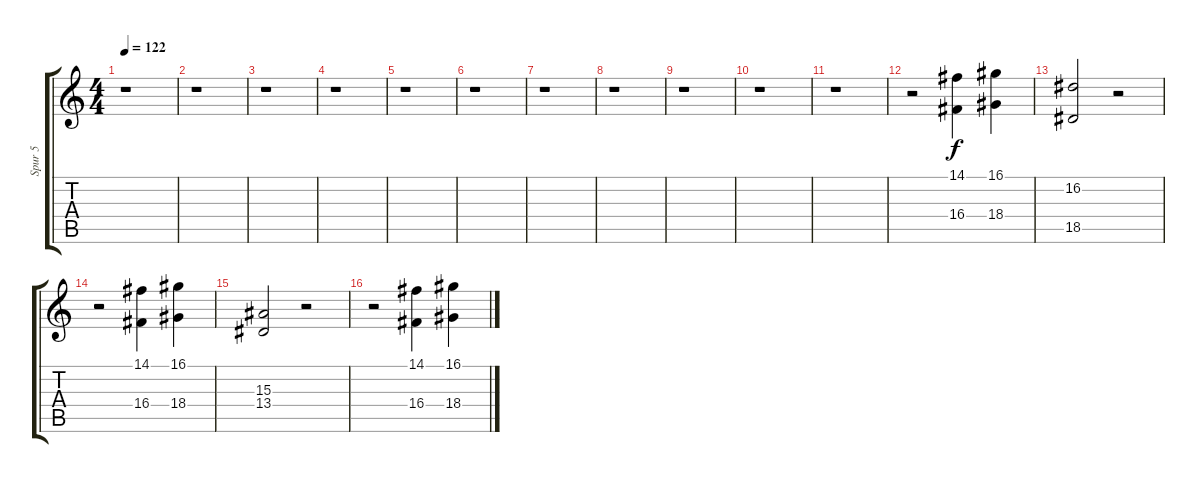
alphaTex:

\track ("Spur 5" "Spur 5") {instrument stringensemble2}
\staff {score tabs}
\tuning (E4 B3 G3 D3 A2 E2) {hide}
\ts (4 4)
\tempo 122
\clef g2
\ks c
r.1{dy f instrument stringensemble2} |
r.1 |
r.1 |
r.1 |
r.1 |
r.1 |
r.1 |
r.1 |
r.1 |
r.1 |
r.1 |
r.2 (14.1 16.4).4 (16.1 18.4).4 |
(16.2 18.5).2 r.2 |
r.2 (14.1 16.4).4 (16.1 18.4).4 |
(15.3 13.4).2 r.2 |
r.2 (14.1 16.4).4 (16.1 18.4).4
